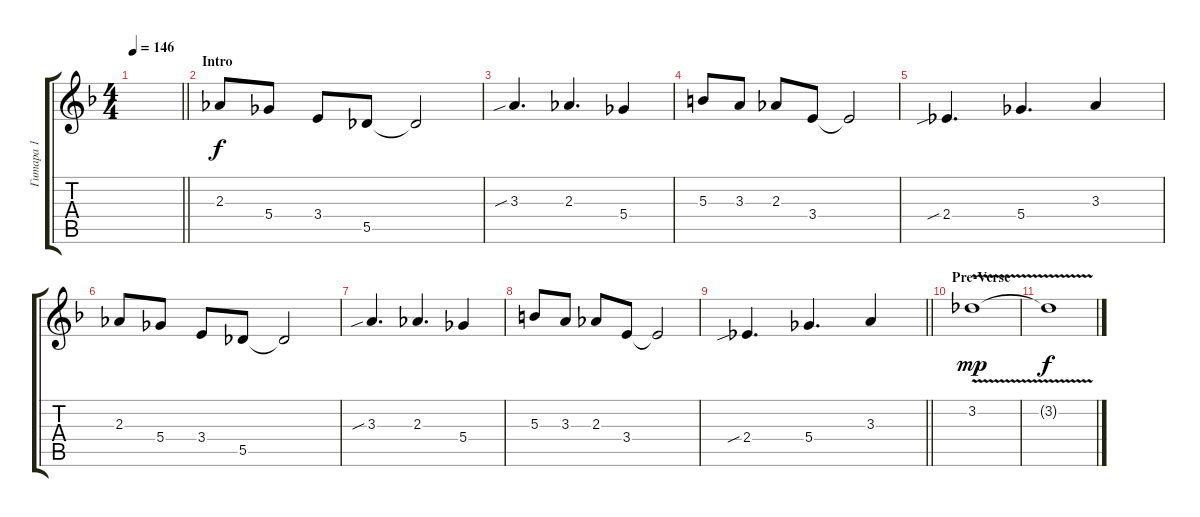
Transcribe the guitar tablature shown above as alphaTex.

\track ("Гитара 1" "Гитара 1") {instrument distortionguitar}
\staff {score tabs}
\tuning (Eb4 Bb3 Gb3 Db3 Ab2 Db2) {hide}
\ts (4 4)
\tempo 146
\clef g2
\barLineRight lightlight
\ks dminor
|
\section ("" "Intro")
2.3.8 5.4.8 3.4.8 5.5.8 5.5{t}.2 |
3.3{sib}.4{d} 2.3.4{d} 5.4.4 |
5.3.8 3.3.8 2.3.8 3.4.8 3.4{t}.2 |
2.4{sib}.4{d} 5.4.4{d} 3.3.4 |
2.3.8 5.4.8 3.4.8 5.5.8 5.5{t}.2 |
3.3{sib}.4{d} 2.3.4{d} 5.4.4 |
5.3.8 3.3.8 2.3.8 3.4.8 3.4{t}.2 |
\barLineRight lightlight
2.4{sib}.4{d} 5.4.4{d} 3.3.4 |
\section ("" "Pre-Verse")
3.2{v}.1{dy mp} |
3.2{t}.1{dy f}
